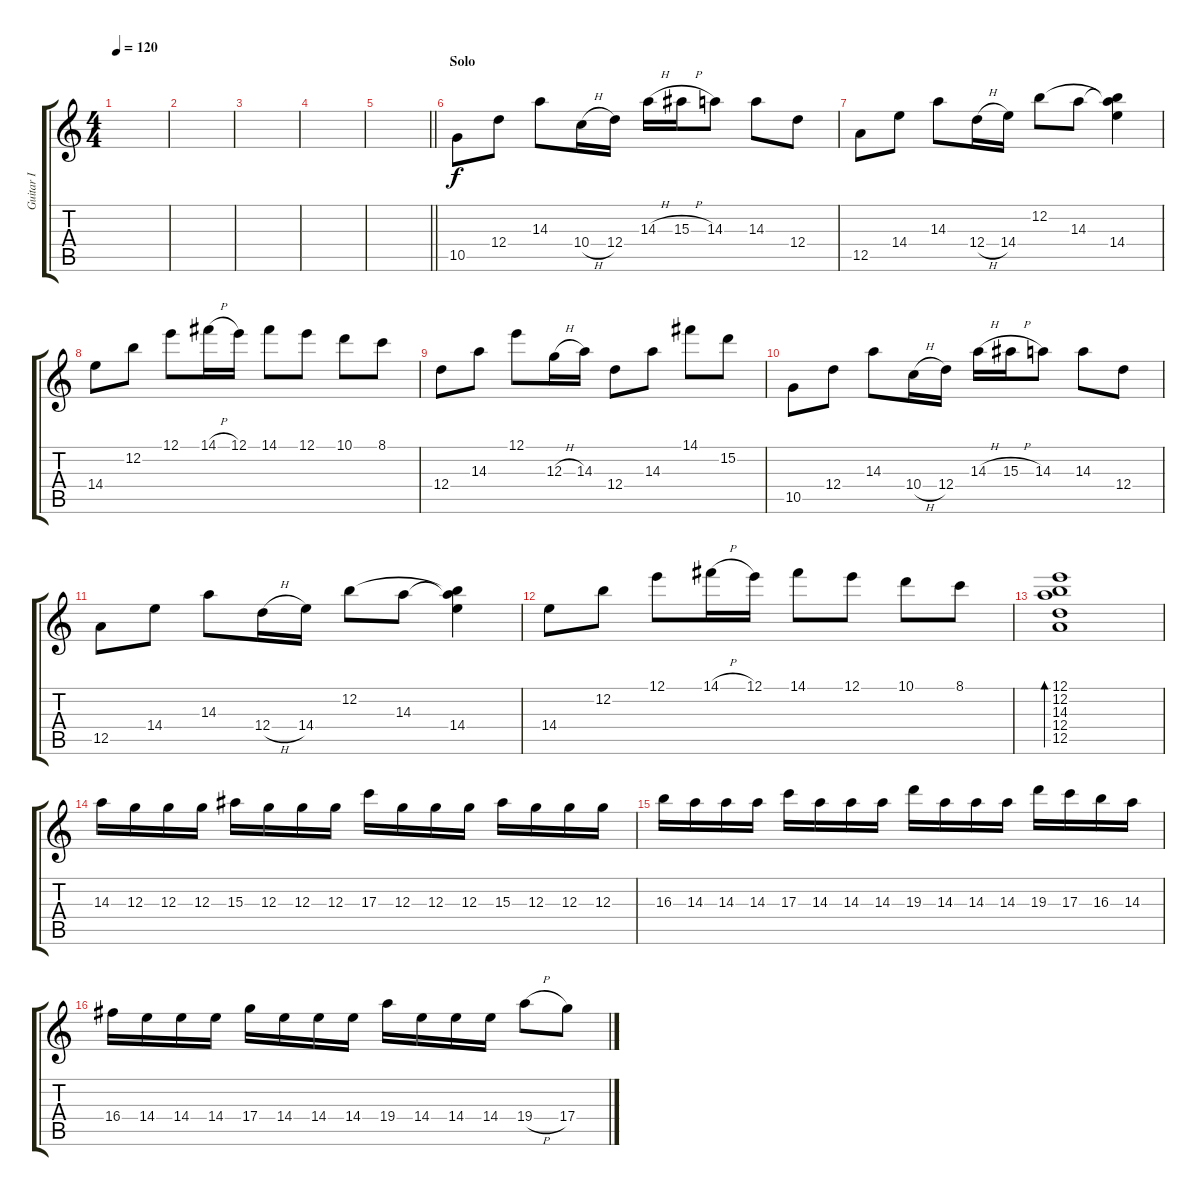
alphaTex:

\track ("Guitar I" "Guitar I") {instrument electricguitarclean}
\staff {score tabs}
\tuning (E4 B3 G3 D3 A2 E2) {hide}
\ts (4 4)
\tempo 120
\clef g2
\ks c
|
|
|
|
\barLineRight lightlight
|
\section ("" "Solo")
10.5.8 12.4.8 14.3.8 10.4{h}.16 12.4.16 14.3{h}.16 15.3{h}.16 14.3.8 14.3.8 12.4.8 |
12.5.8 14.4.8 14.3.8 12.4{h}.16 14.4.16 12.2.8 14.3.8 (12.2{t} 14.3{t} 14.4).4 |
14.4.8 12.2.8 12.1.8 14.1{h}.16 12.1.16 14.1.8 12.1.8 10.1.8 8.1.8 |
12.4.8 14.3.8 12.1.8 12.3{h}.16 14.3.16 12.4.8 14.3.8 14.1.8 15.2.8 |
10.5.8 12.4.8 14.3.8 10.4{h}.16 12.4.16 14.3{h}.16 15.3{h}.16 14.3.8 14.3.8 12.4.8 |
12.5.8 14.4.8 14.3.8 12.4{h}.16 14.4.16 12.2.8 14.3.8 (12.2{t} 14.3{t} 14.4).4 |
14.4.8 12.2.8 12.1.8 14.1{h}.16 12.1.16 14.1.8 12.1.8 10.1.8 8.1.8 |
(12.1 12.2 14.3 12.4 12.5).1{bd 60} |
14.3.16 12.3.16 12.3.16 12.3.16 15.3.16 12.3.16 12.3.16 12.3.16 17.3.16 12.3.16 12.3.16 12.3.16 15.3.16 12.3.16 12.3.16 12.3.16 |
16.3.16 14.3.16 14.3.16 14.3.16 17.3.16 14.3.16 14.3.16 14.3.16 19.3.16 14.3.16 14.3.16 14.3.16 19.3.16 17.3.16 16.3.16 14.3.16 |
16.4.16 14.4.16 14.4.16 14.4.16 17.4.16 14.4.16 14.4.16 14.4.16 19.4.16 14.4.16 14.4.16 14.4.16 19.4{h}.8 17.4.8
